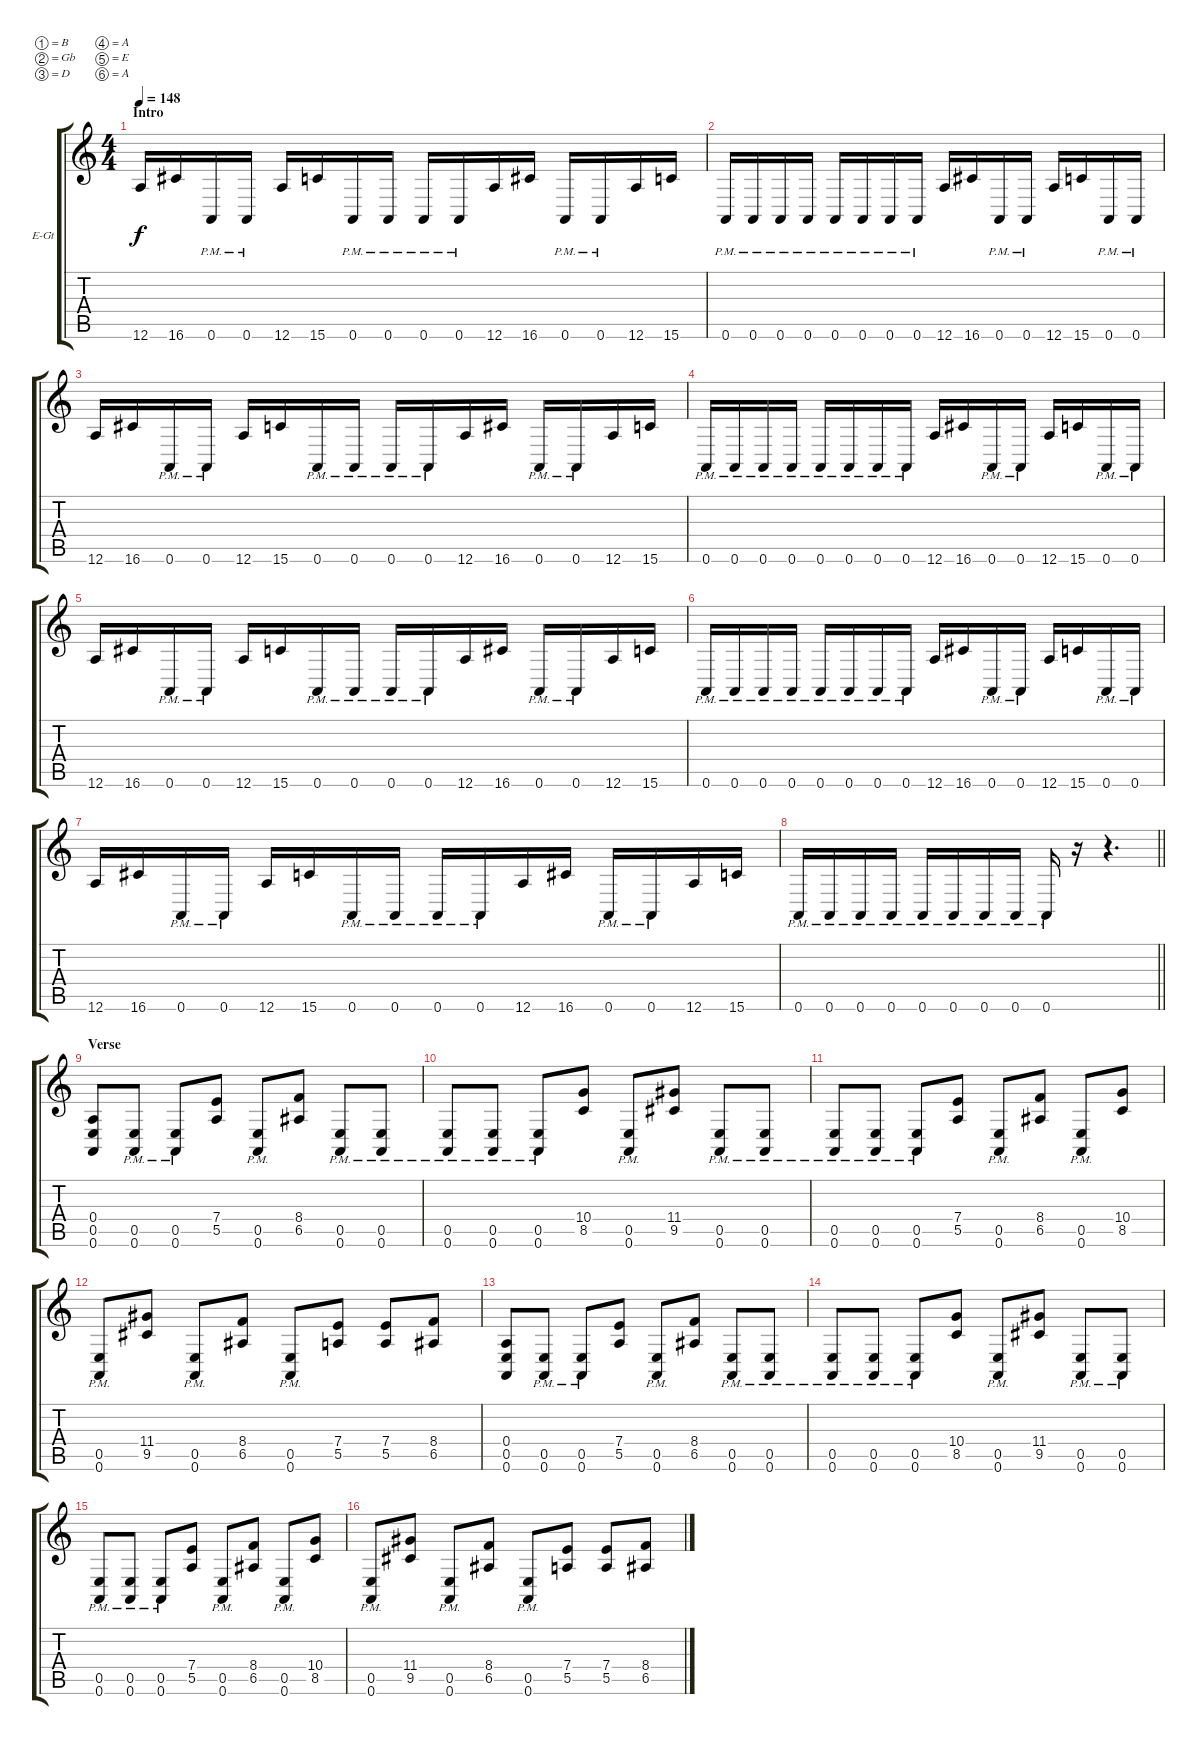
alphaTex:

\bracketExtendMode groupsimilarinstruments
\firstSystemTrackNameOrientation horizontal
\otherSystemsTrackNameOrientation horizontal
\track ("[KUHIN]" "E-Gt") {instrument distortionguitar}
\staff {score tabs}
\tuning (B3 Gb3 D3 A2 E2 A1)
\ts (4 4)
\beaming (8 2 2 2 2)
\section ("" "Intro")
\tempo 148
\clef g2
\ks c
12.6.16{dy f instrument distortionguitar} 16.6.16 0.6{pm}.16 0.6{pm}.16 12.6.16 15.6.16 0.6{pm}.16 0.6{pm}.16 0.6{pm}.16 0.6{pm}.16 12.6.16 16.6.16 0.6{pm}.16 0.6{pm}.16 12.6.16 15.6.16 |
0.6{pm}.16 0.6{pm}.16 0.6{pm}.16 0.6{pm}.16 0.6{pm}.16 0.6{pm}.16 0.6{pm}.16 0.6{pm}.16 12.6.16 16.6.16 0.6{pm}.16 0.6{pm}.16 12.6.16 15.6.16 0.6{pm}.16 0.6{pm}.16 |
12.6.16 16.6.16 0.6{pm}.16 0.6{pm}.16 12.6.16 15.6.16 0.6{pm}.16 0.6{pm}.16 0.6{pm}.16 0.6{pm}.16 12.6.16 16.6.16 0.6{pm}.16 0.6{pm}.16 12.6.16 15.6.16 |
0.6{pm}.16 0.6{pm}.16 0.6{pm}.16 0.6{pm}.16 0.6{pm}.16 0.6{pm}.16 0.6{pm}.16 0.6{pm}.16 12.6.16 16.6.16 0.6{pm}.16 0.6{pm}.16 12.6.16 15.6.16 0.6{pm}.16 0.6{pm}.16 |
12.6.16 16.6.16 0.6{pm}.16 0.6{pm}.16 12.6.16 15.6.16 0.6{pm}.16 0.6{pm}.16 0.6{pm}.16 0.6{pm}.16 12.6.16 16.6.16 0.6{pm}.16 0.6{pm}.16 12.6.16 15.6.16 |
0.6{pm}.16 0.6{pm}.16 0.6{pm}.16 0.6{pm}.16 0.6{pm}.16 0.6{pm}.16 0.6{pm}.16 0.6{pm}.16 12.6.16 16.6.16 0.6{pm}.16 0.6{pm}.16 12.6.16 15.6.16 0.6{pm}.16 0.6{pm}.16 |
12.6.16 16.6.16 0.6{pm}.16 0.6{pm}.16 12.6.16 15.6.16 0.6{pm}.16 0.6{pm}.16 0.6{pm}.16 0.6{pm}.16 12.6.16 16.6.16 0.6{pm}.16 0.6{pm}.16 12.6.16 15.6.16 |
\barLineRight lightlight
0.6{pm}.16 0.6{pm}.16 0.6{pm}.16 0.6{pm}.16 0.6{pm}.16 0.6{pm}.16 0.6{pm}.16 0.6{pm}.16 0.6{pm}.16 r.16 r.4{d} |
\section ("" "Verse")
(0.4 0.5 0.6).8 (0.5{pm} 0.6{pm}).8 (0.5{pm} 0.6{pm}).8 (7.4 5.5).8 (0.5{pm} 0.6{pm}).8 (8.4 6.5).8 (0.5{pm} 0.6{pm}).8 (0.5{pm} 0.6{pm}).8 |
(0.5{pm} 0.6{pm}).8 (0.5{pm} 0.6{pm}).8 (0.5{pm} 0.6{pm}).8 (10.4 8.5).8 (0.5{pm} 0.6{pm}).8 (11.4 9.5).8 (0.5{pm} 0.6{pm}).8 (0.5{pm} 0.6{pm}).8 |
(0.5{pm} 0.6{pm}).8 (0.5{pm} 0.6{pm}).8 (0.5{pm} 0.6{pm}).8 (7.4 5.5).8 (0.5{pm} 0.6{pm}).8 (8.4 6.5).8 (0.5{pm} 0.6{pm}).8 (10.4 8.5).8 |
(0.5{pm} 0.6{pm}).8 (11.4 9.5).8 (0.5{pm} 0.6{pm}).8 (8.4 6.5).8 (0.5{pm} 0.6{pm}).8 (7.4 5.5).8 (7.4 5.5).8 (8.4 6.5).8 |
(0.4 0.5 0.6).8 (0.5{pm} 0.6{pm}).8 (0.5{pm} 0.6{pm}).8 (7.4 5.5).8 (0.5{pm} 0.6{pm}).8 (8.4 6.5).8 (0.5{pm} 0.6{pm}).8 (0.5{pm} 0.6{pm}).8 |
(0.5{pm} 0.6{pm}).8 (0.5{pm} 0.6{pm}).8 (0.5{pm} 0.6{pm}).8 (10.4 8.5).8 (0.5{pm} 0.6{pm}).8 (11.4 9.5).8 (0.5{pm} 0.6{pm}).8 (0.5{pm} 0.6{pm}).8 |
(0.5{pm} 0.6{pm}).8 (0.5{pm} 0.6{pm}).8 (0.5{pm} 0.6{pm}).8 (7.4 5.5).8 (0.5{pm} 0.6{pm}).8 (8.4 6.5).8 (0.5{pm} 0.6{pm}).8 (10.4 8.5).8 |
(0.5{pm} 0.6{pm}).8 (11.4 9.5).8 (0.5{pm} 0.6{pm}).8 (8.4 6.5).8 (0.5{pm} 0.6{pm}).8 (7.4 5.5).8 (7.4 5.5).8 (8.4 6.5).8
